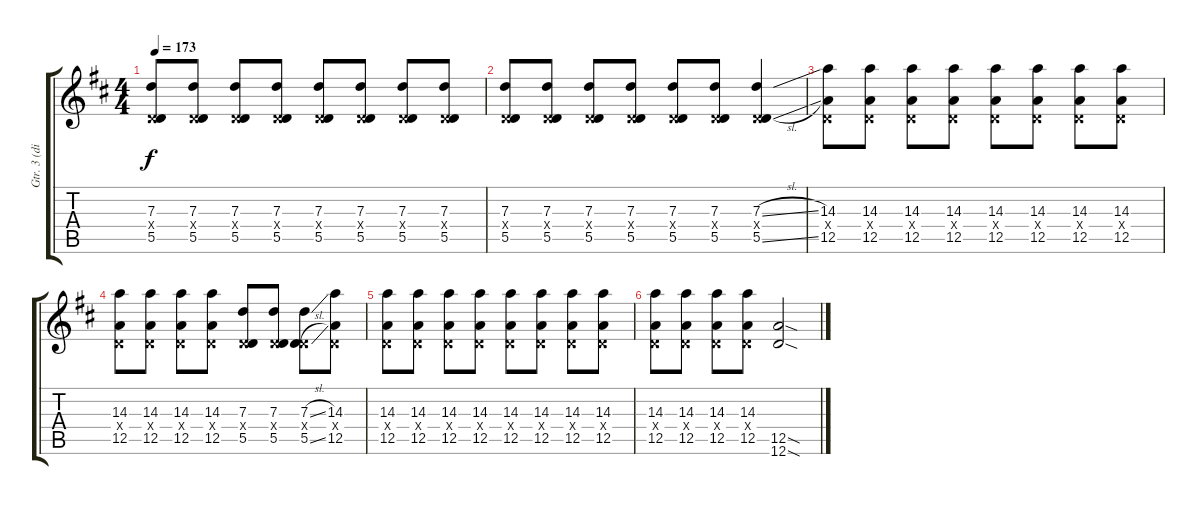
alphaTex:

\track ("Gtr. 3 (dist.)" "Gtr. 3 (di") {instrument overdrivenguitar}
\staff {score tabs}
\tuning (E4 B3 G3 D3 A2 D2) {hide}
\ts (4 4)
\tempo 173
\clef g2
\ks d
(7.3 0.4{x} 5.5).8{dy f} (7.3 0.4{x} 5.5).8 (7.3 0.4{x} 5.5).8 (7.3 0.4{x} 5.5).8 (7.3 0.4{x} 5.5).8 (7.3 0.4{x} 5.5).8 (7.3 0.4{x} 5.5).8 (7.3 0.4{x} 5.5).8 |
(7.3 0.4{x} 5.5).8 (7.3 0.4{x} 5.5).8 (7.3 0.4{x} 5.5).8 (7.3 0.4{x} 5.5).8 (7.3 0.4{x} 5.5).8 (7.3 0.4{x} 5.5).8 (7.3{sl} 0.4{x} 5.5{sl}).4 |
(14.3 0.4{x} 12.5).8 (14.3 0.4{x} 12.5).8 (14.3 0.4{x} 12.5).8 (14.3 0.4{x} 12.5).8 (14.3 0.4{x} 12.5).8 (14.3 0.4{x} 12.5).8 (14.3 0.4{x} 12.5).8 (14.3 0.4{x} 12.5).8 |
(14.3 0.4{x} 12.5).8 (14.3 0.4{x} 12.5).8 (14.3 0.4{x} 12.5).8 (14.3 0.4{x} 12.5).8 (7.3 0.4{x} 5.5).8 (7.3 0.4{x} 5.5).8 (7.3{sl} 0.4{x} 5.5{sl}).8 (14.3 0.4{x} 12.5).8 |
(14.3 0.4{x} 12.5).8 (14.3 0.4{x} 12.5).8 (14.3 0.4{x} 12.5).8 (14.3 0.4{x} 12.5).8 (14.3 0.4{x} 12.5).8 (14.3 0.4{x} 12.5).8 (14.3 0.4{x} 12.5).8 (14.3 0.4{x} 12.5).8 |
(14.3 0.4{x} 12.5).8 (14.3 0.4{x} 12.5).8 (14.3 0.4{x} 12.5).8 (14.3 0.4{x} 12.5).8 (12.5{sod} 12.6{sod}).2
